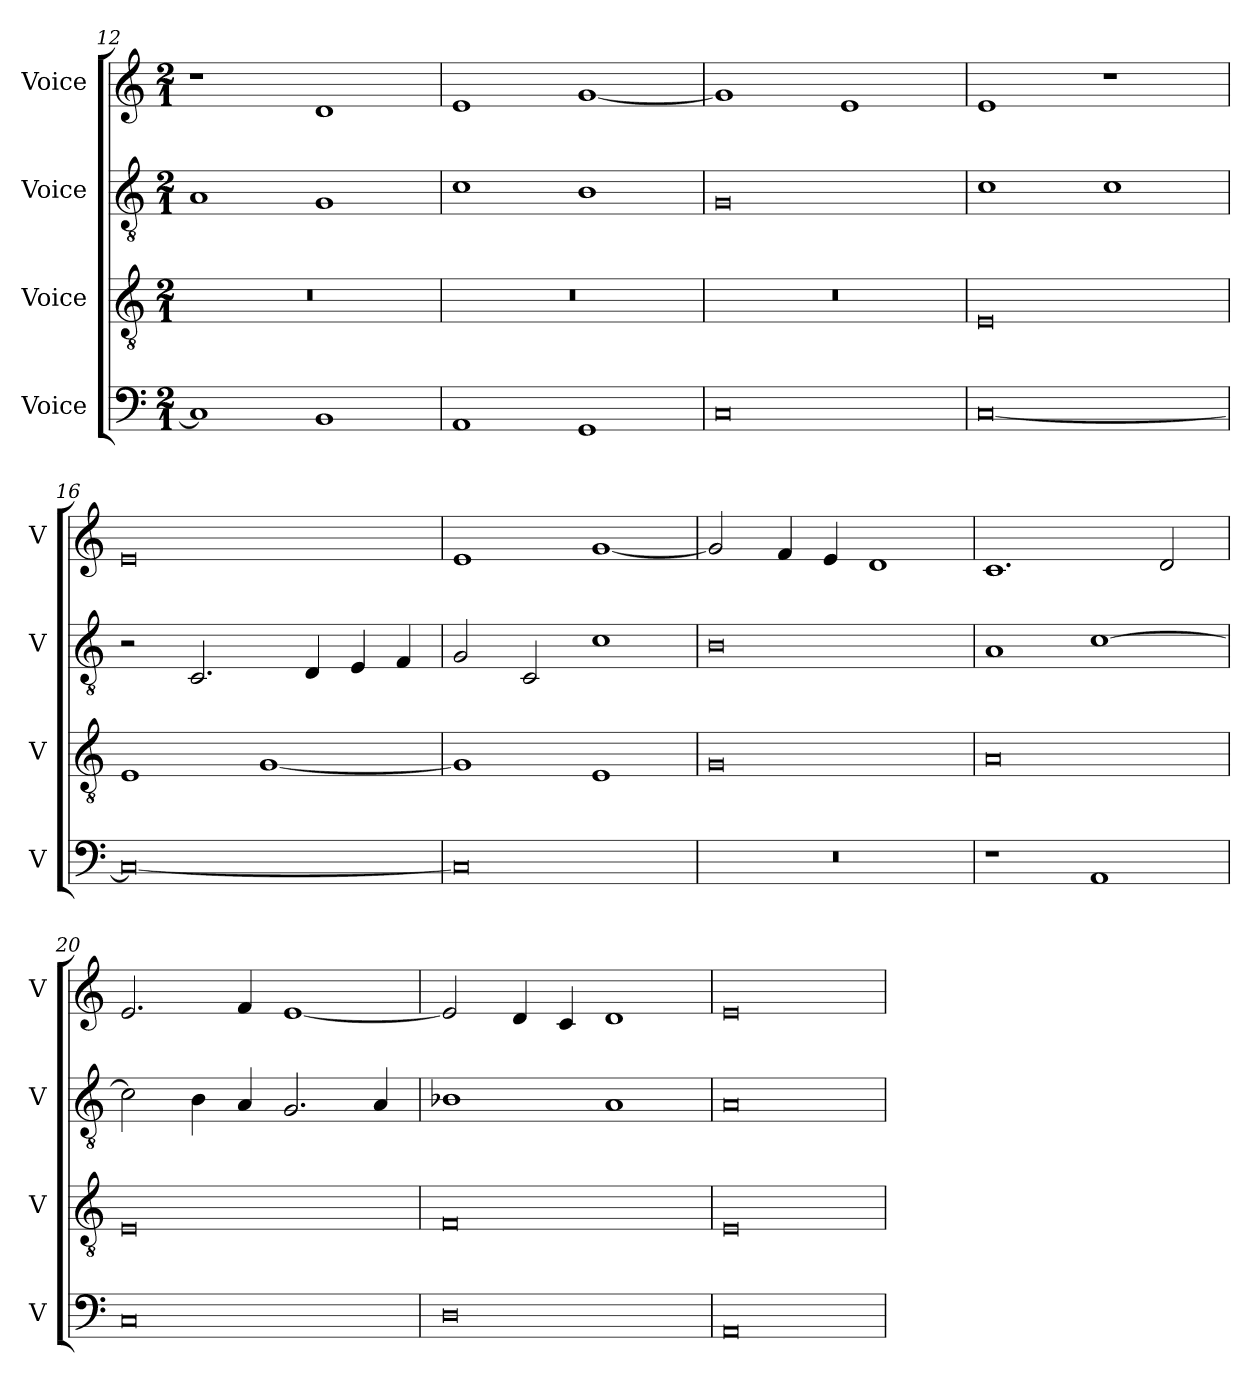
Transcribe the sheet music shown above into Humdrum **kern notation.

**kern	**kern	**kern	**kern
*part4	*part3	*part2	*part1
*staff4	*staff3	*staff2	*staff1
*I"Voice	*I"Voice	*I"Voice	*I"Voice
*I'V	*I'V	*I'V	*I'V
*clefF4	*clefGv2	*clefGv2	*clefG2
*k[]	*k[]	*k[]	*k[]
*M2/1	*M2/1	*M2/1	*M2/1
=12	=12	=12	=12
1C]	0r	1A	1r
1BB	.	1G	1d
=13	=13	=13	=13
1AA	0r	1c	1e
1GG	.	1B	[1g
=14	=14	=14	=14
0C	0r	0G	1g]
.	.	.	1e
=15	=15	=15	=15
[0C	0E	1c	1e
.	.	1c	1r
=16	=16	=16	=16
0C_	1E	2r	0e
.	.	2.C/	.
.	[1G	.	.
.	.	4D/	.
.	.	4E/	.
.	.	4F/	.
=17	=17	=17	=17
0C]	1G]	2G/	1e
.	.	2C/	.
.	1E	1c	[1g
=18	=18	=18	=18
0r	0G	0B	2g/]
.	.	.	4f/
.	.	.	4e/
.	.	.	1d
!!LO:LB:g=z
=19	=19	=19	=19
1r	0A	1A	1.c
1AA	.	[1c	.
.	.	.	2d/
=20	=20	=20	=20
0C	0E	2c\]	2.e/
.	.	4B\	.
.	.	4A/	4f/
.	.	2.G/	[1e
.	.	4A/	.
=21	=21	=21	=21
0D	0F	1B-X	2e/]
.	.	.	4d/
.	.	.	4c/
.	.	1A	1d
=22	=22	=22	=22
0AA	0E	0A	0e
=	=	=	=
*-	*-	*-	*-
